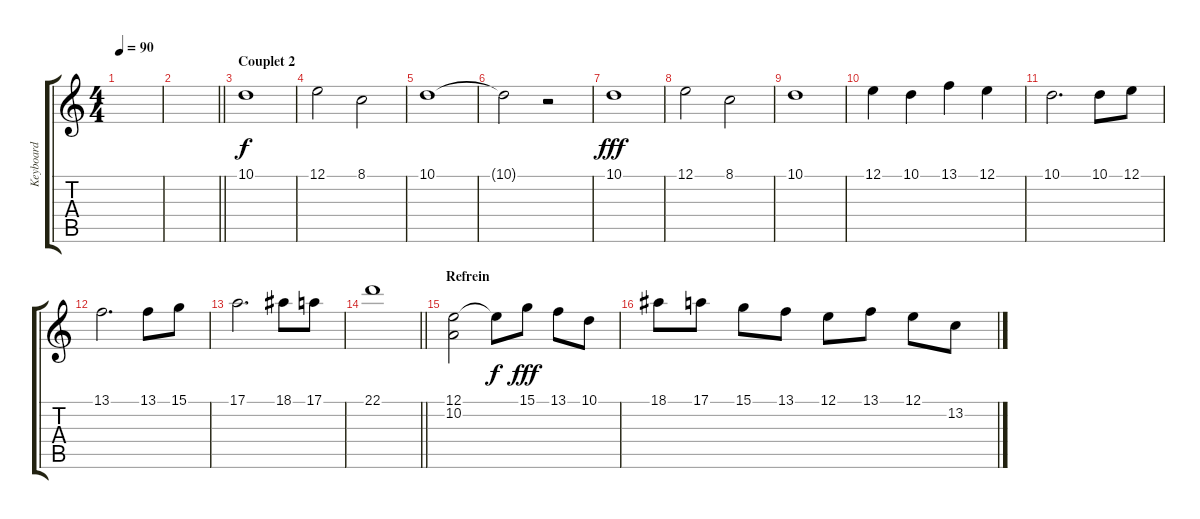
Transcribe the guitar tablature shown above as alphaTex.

\track ("Keyboard" "Keyboard") {instrument stringensemble2}
\staff {score tabs}
\tuning (E4 B3 G3 D3 A2 E2) {hide}
\ts (4 4)
\tempo 90
\clef g2
\ks c
|
\barLineRight lightlight
|
\section ("" "Couplet 2")
10.1.1{volume 11 instrument stringensemble2} |
12.1.2 8.1.2 |
10.1.1{volume 5} |
10.1{t}.2{dy f} r.2 |
10.1.1{dy fff volume 11 instrument stringensemble2} |
12.1.2 8.1.2 |
10.1.1 |
12.1.4 10.1.4 13.1.4 12.1.4 |
10.1.2{d} 10.1.8 12.1.8 |
13.1.2{d} 13.1.8 15.1.8 |
17.1.2{d} 18.1.8 17.1.8 |
\barLineRight lightlight
22.1.1 |
\section ("" "Refrein")
(12.1 10.2).2{volume 11 instrument stringensemble2} 12.1{t}.8{dy f volume 12 instrument stringensemble1} 15.1.8{dy fff} 13.1.8 10.1.8{volume 12 instrument churchorgan} |
18.1.8 17.1.8 15.1.8 13.1.8 12.1.8 13.1.8 12.1.8 13.2.8
